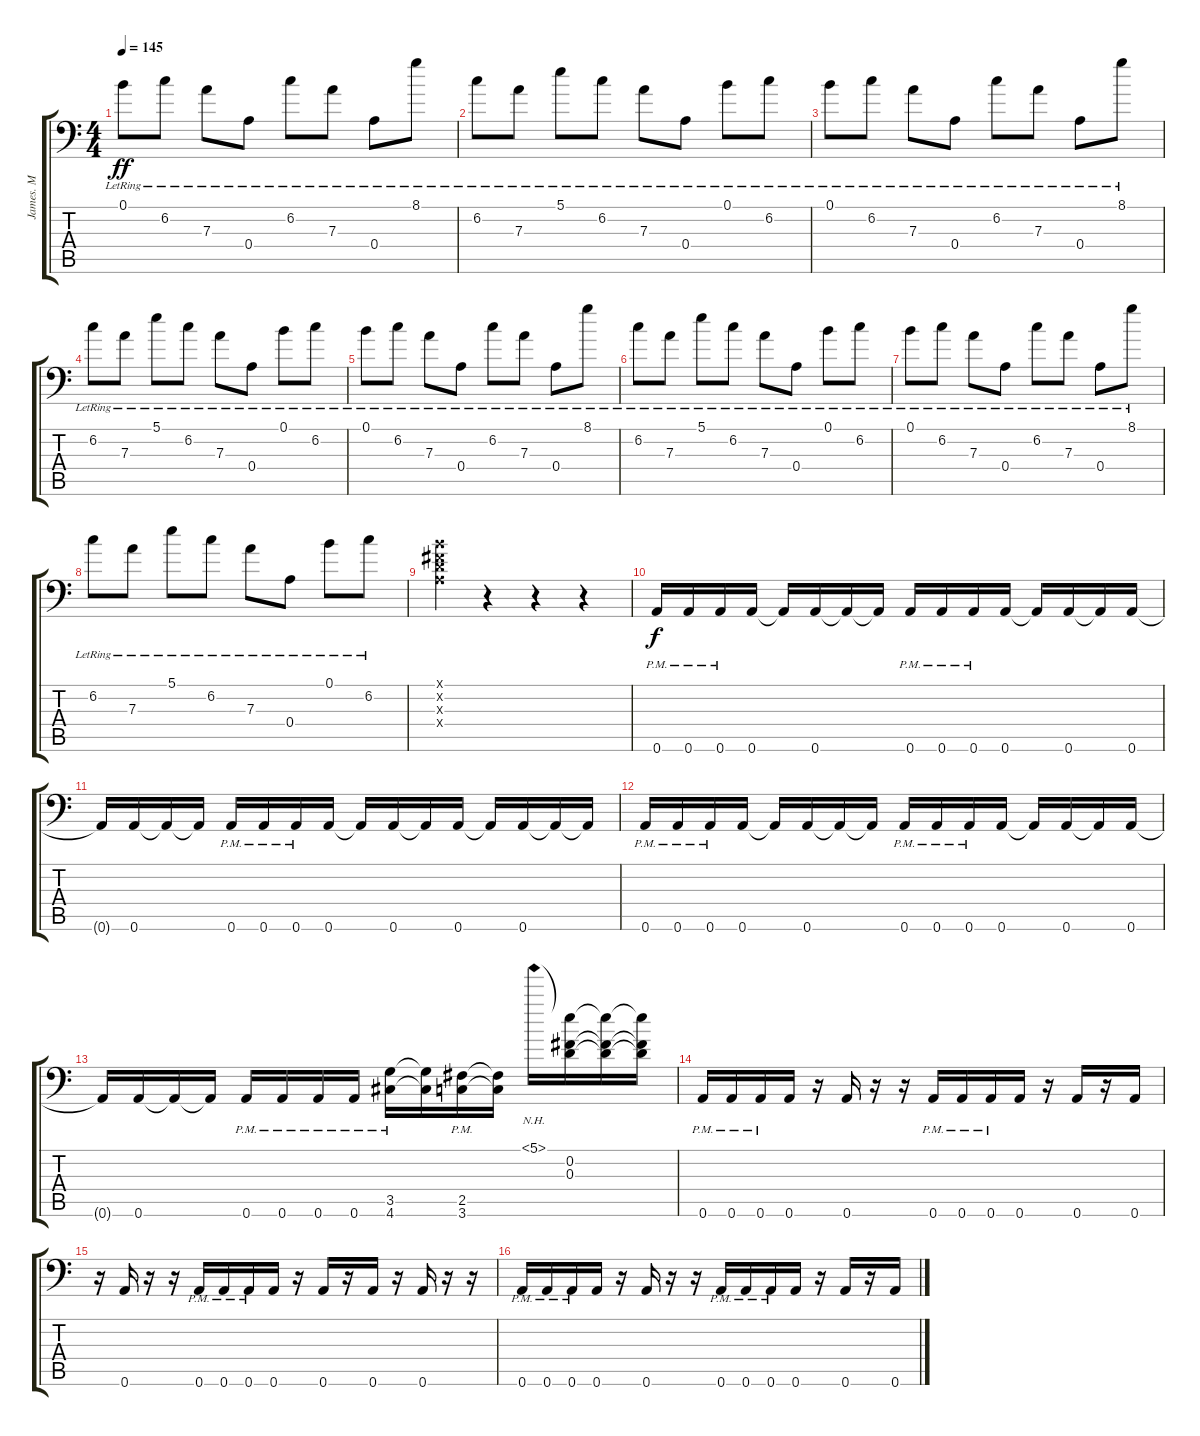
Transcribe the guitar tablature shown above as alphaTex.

\track ("James. M" "James. M") {instrument distortionguitar}
\staff {score tabs}
\tuning (B3 Gb3 D3 A2 E2 A1) {hide}
\ts (4 4)
\tempo 145
\clef f4
\ks c
0.1{lr}.8{dy ff} 6.2{lr}.8 7.3{lr}.8 0.4{lr}.8 6.2{lr}.8 7.3{lr}.8 0.4{lr}.8 8.1{lr}.8 |
6.2{lr}.8 7.3{lr}.8 5.1{lr}.8 6.2{lr}.8 7.3{lr}.8 0.4{lr}.8 0.1{lr}.8 6.2{lr}.8 |
0.1{lr}.8 6.2{lr}.8 7.3{lr}.8 0.4{lr}.8 6.2{lr}.8 7.3{lr}.8 0.4{lr}.8 8.1{lr}.8 |
6.2{lr}.8 7.3{lr}.8 5.1{lr}.8 6.2{lr}.8 7.3{lr}.8 0.4{lr}.8 0.1{lr}.8 6.2{lr}.8 |
0.1{lr}.8 6.2{lr}.8 7.3{lr}.8 0.4{lr}.8 6.2{lr}.8 7.3{lr}.8 0.4{lr}.8 8.1{lr}.8 |
6.2{lr}.8 7.3{lr}.8 5.1{lr}.8 6.2{lr}.8 7.3{lr}.8 0.4{lr}.8 0.1{lr}.8 6.2{lr}.8 |
0.1{lr}.8 6.2{lr}.8 7.3{lr}.8 0.4{lr}.8 6.2{lr}.8 7.3{lr}.8 0.4{lr}.8 8.1{lr}.8 |
6.2{lr}.8 7.3{lr}.8 5.1{lr}.8 6.2{lr}.8 7.3{lr}.8 0.4{lr}.8 0.1{lr}.8 6.2{lr}.8 |
(0.1{x} 0.2{x} 0.3{x} 0.4{x}).4 r.4 r.4 r.4 |
0.6{pm}.16{dy f} 0.6{pm}.16 0.6{pm}.16 0.6.16 0.6{t}.16 0.6.16 0.6{t}.16 0.6{t}.16 0.6{pm}.16 0.6{pm}.16 0.6{pm}.16 0.6.16 0.6{t}.16 0.6.16 0.6{t}.16 0.6.16 |
0.6{t}.16 0.6.16 0.6{t}.16 0.6{t}.16 0.6{pm}.16 0.6{pm}.16 0.6{pm}.16 0.6.16 0.6{t}.16 0.6.16 0.6{t}.16 0.6.16 0.6{t}.16 0.6.16 0.6{t}.16 0.6{t}.16 |
0.6{pm}.16 0.6{pm}.16 0.6{pm}.16 0.6.16 0.6{t}.16 0.6.16 0.6{t}.16 0.6{t}.16 0.6{pm}.16 0.6{pm}.16 0.6{pm}.16 0.6.16 0.6{t}.16 0.6.16 0.6{t}.16 0.6.16 |
0.6{t}.16 0.6.16 0.6{t}.16 0.6{t}.16 0.6{pm}.16 0.6{pm}.16 0.6{pm}.16 0.6{pm}.16 (3.5{pm} 4.6{pm}).16 (3.5{t} 4.6{t}).16 (2.5{pm} 3.6{pm}).16 (2.5{t} 3.6{t}).16 5.1{nh}.16 (5.1{t} 0.2 0.3).16 (5.1{t} 0.2{t} 0.3{t}).16 (5.1{t} 0.2{t} 0.3{t}).16 |
0.6{pm}.16 0.6{pm}.16 0.6{pm}.16 0.6.16 r.16 0.6.16 r.16 r.16 0.6{pm}.16 0.6{pm}.16 0.6{pm}.16 0.6.16 r.16 0.6.16 r.16 0.6.16 |
r.16 0.6.16 r.16 r.16 0.6{pm}.16 0.6{pm}.16 0.6{pm}.16 0.6.16 r.16 0.6.16 r.16 0.6.16 r.16 0.6.16 r.16 r.16 |
0.6{pm}.16 0.6{pm}.16 0.6{pm}.16 0.6.16 r.16 0.6.16 r.16 r.16 0.6{pm}.16 0.6{pm}.16 0.6{pm}.16 0.6.16 r.16 0.6.16 r.16 0.6.16
